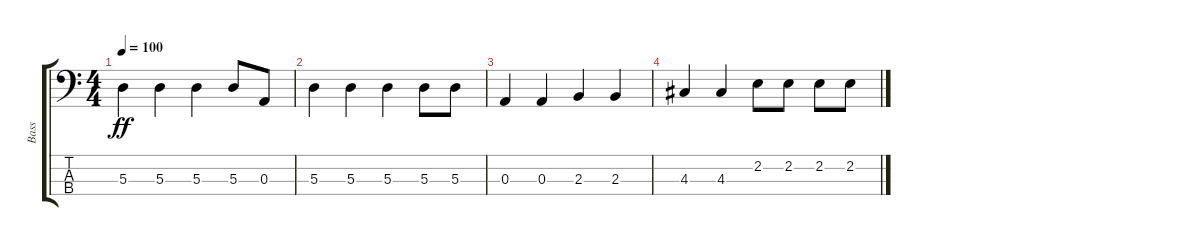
\track ("Bass" "Bass") {instrument acousticbass}
\staff {score tabs}
\tuning (G2 D2 A1 E1) {hide}
\ts (4 4)
\tempo 100
\clef f4
\ks c
5.3.4{dy ff} 5.3.4 5.3.4 5.3.8 0.3.8 |
5.3.4 5.3.4 5.3.4 5.3.8 5.3.8 |
0.3.4 0.3.4 2.3.4 2.3.4 |
4.3.4 4.3.4 2.2.8 2.2.8 2.2.8 2.2.8
